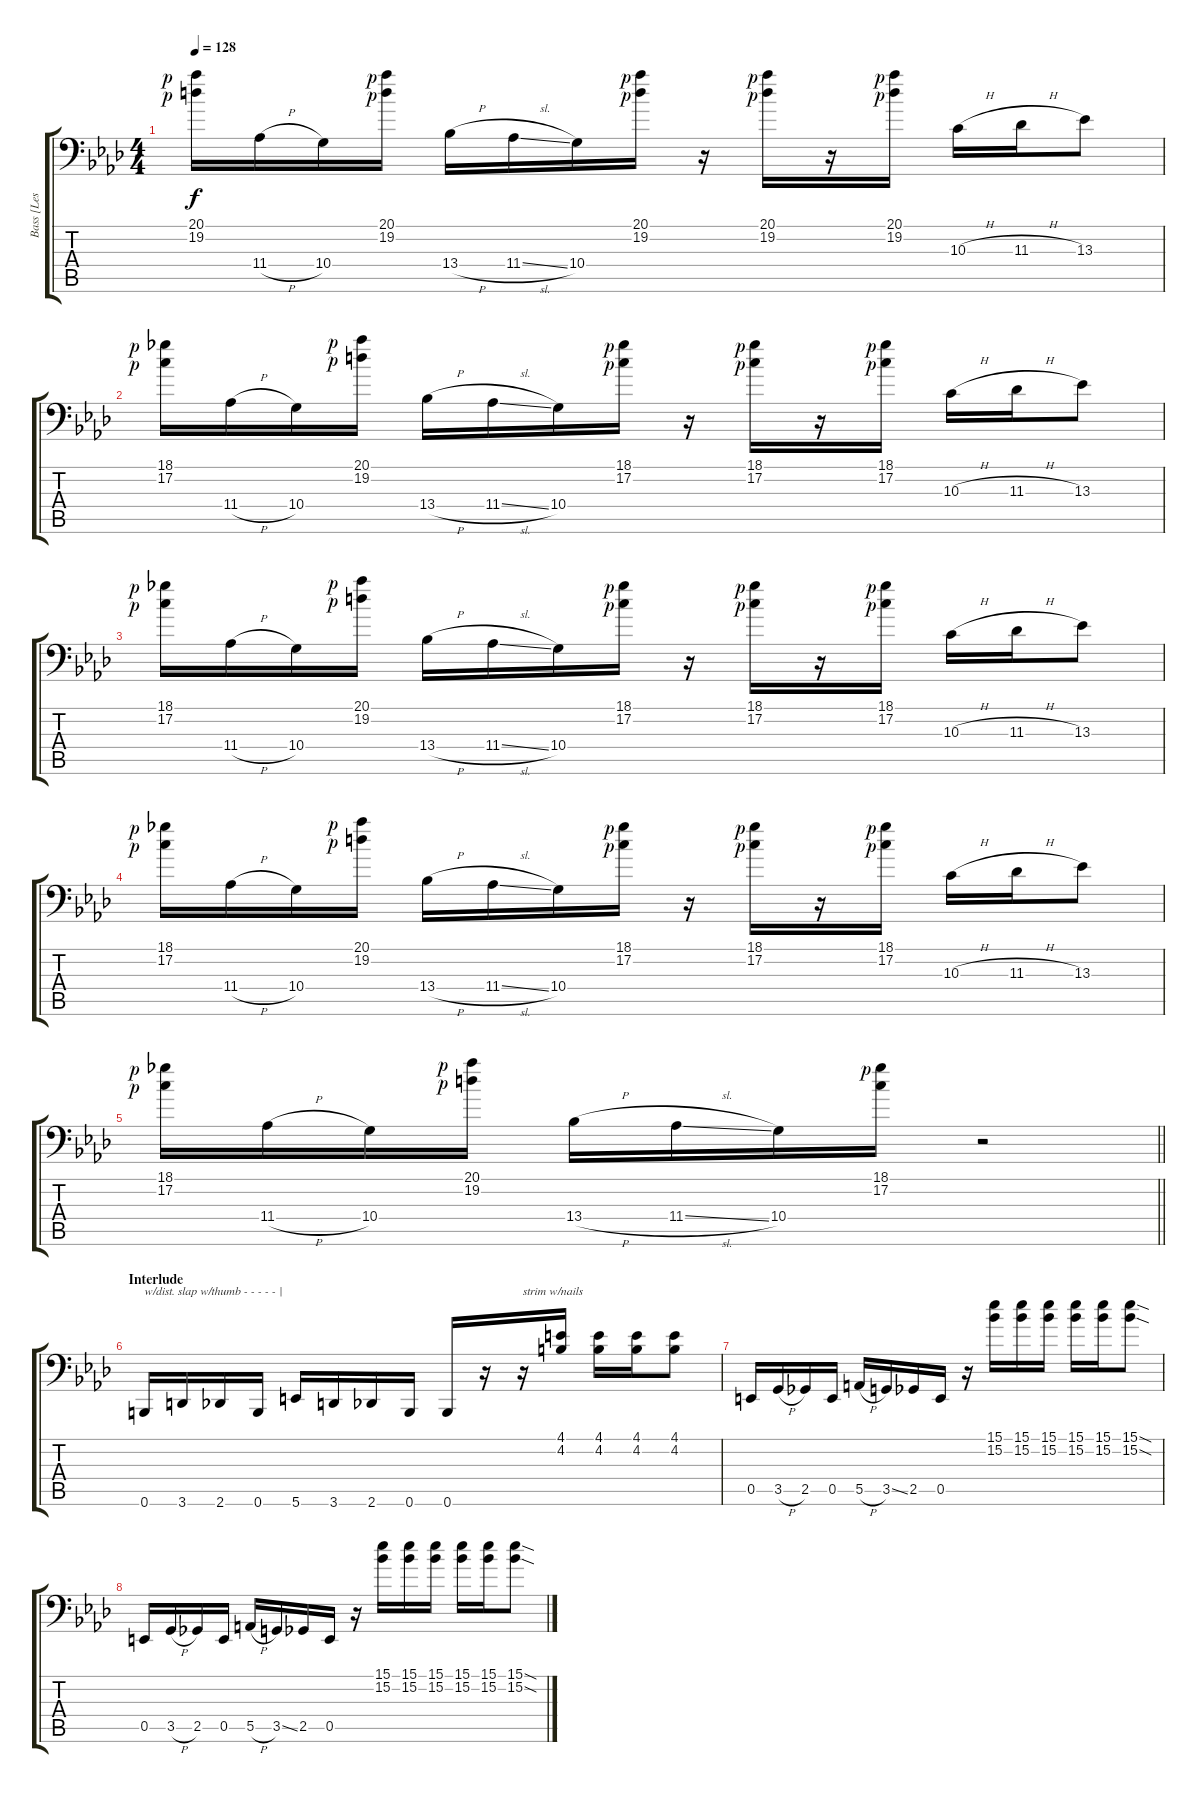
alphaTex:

\track ("Bass [Les Claypool]" "Bass [Les ") {instrument slapbass1}
\staff {score tabs}
\tuning (C3 G2 D2 A1 E1 B0) {hide}
\ts (4 4)
\tempo 128
\clef f4
\ks ab
(20.1{rf 1} 19.2{rf 1}).16{dy f} 11.4{h}.16 10.4.16 (20.1{rf 1} 19.2{rf 1}).16 13.4{h}.16 11.4{sl}.16 10.4.16 (20.1{rf 1} 19.2{rf 1}).16 r.16 (20.1{rf 1} 19.2{rf 1}).16 r.16 (20.1{rf 1} 19.2{rf 1}).16 10.3{h}.16 11.3{h}.16 13.3.8 |
(18.1{rf 1} 17.2{rf 1}).16 11.4{h}.16 10.4.16 (20.1{rf 1} 19.2{rf 1}).16 13.4{h}.16 11.4{sl}.16 10.4.16 (18.1{rf 1} 17.2{rf 1}).16 r.16 (18.1{rf 1} 17.2{rf 1}).16 r.16 (18.1{rf 1} 17.2{rf 1}).16 10.3{h}.16 11.3{h}.16 13.3.8 |
(18.1{rf 1} 17.2{rf 1}).16 11.4{h}.16 10.4.16 (20.1{rf 1} 19.2{rf 1}).16 13.4{h}.16 11.4{sl}.16 10.4.16 (18.1{rf 1} 17.2{rf 1}).16 r.16 (18.1{rf 1} 17.2{rf 1}).16 r.16 (18.1{rf 1} 17.2{rf 1}).16 10.3{h}.16 11.3{h}.16 13.3.8 |
(18.1{rf 1} 17.2{rf 1}).16 11.4{h}.16 10.4.16 (20.1{rf 1} 19.2{rf 1}).16 13.4{h}.16 11.4{sl}.16 10.4.16 (18.1{rf 1} 17.2{rf 1}).16 r.16 (18.1{rf 1} 17.2{rf 1}).16 r.16 (18.1{rf 1} 17.2{rf 1}).16 10.3{h}.16 11.3{h}.16 13.3.8 |
\barLineRight lightlight
(18.1{rf 1} 17.2{rf 1}).16 11.4{h}.16 10.4.16 (20.1{rf 1} 19.2{rf 1}).16 13.4{h}.16 11.4{sl}.16 10.4.16 (18.1{rf 1} 17.2).16 r.2 |
\section ("" "Interlude")
0.6.16{txt "w/dist. slap w/thumb - - - - - |" instrument slapbass2} 3.6.16 2.6.16 0.6.16 5.6.16 3.6.16 2.6.16 0.6.16 0.6.16 r.16 r.16{txt "strim w/nails"} (4.1 4.2).16 (4.1 4.2).16 (4.1 4.2).16 (4.1 4.2).8 |
0.5.16 3.5{h}.16 2.5.16 0.5.16 5.5{h}.16 3.5{ss}.16 2.5.16 0.5.16 r.16 (15.1 15.2).16 (15.1 15.2).16 (15.1 15.2).16 (15.1 15.2).16 (15.1 15.2).16 (15.1{sod} 15.2{sod}).8 |
0.5.16 3.5{h}.16 2.5.16 0.5.16 5.5{h}.16 3.5{ss}.16 2.5.16 0.5.16 r.16 (15.1 15.2).16 (15.1 15.2).16 (15.1 15.2).16 (15.1 15.2).16 (15.1 15.2).16 (15.1{sod} 15.2{sod}).8
